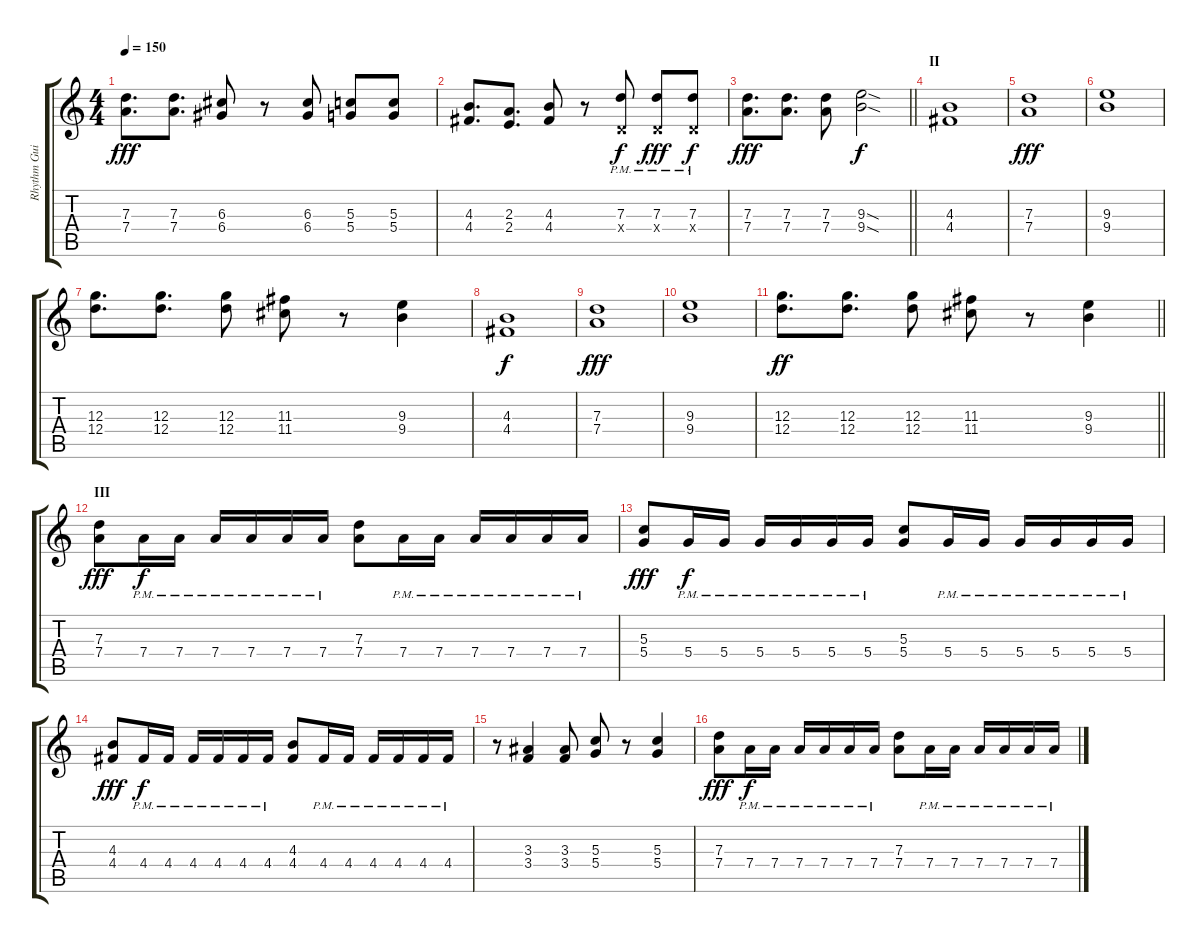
\track ("Rhythm Guitar" "Rhythm Gui") {instrument overdrivenguitar}
\staff {score tabs}
\tuning (E4 B3 G3 D3 A2 E2) {hide}
\ts (4 4)
\tempo 150
\clef g2
\ks c
(7.3 7.4).8{d dy fff} (7.3 7.4).8{d} (6.3 6.4).8 r.8 (6.3 6.4).8 (5.3 5.4).8 (5.3 5.4).8 |
(4.3 4.4).8{d} (2.3 2.4).8{d} (4.3 4.4).8 r.8 (7.3{pm} 0.4{x}).8{dy f} (7.3{pm} 0.4{x}).8{dy fff} (7.3{pm} 0.4{x}).8{dy f} |
\barLineRight lightlight
(7.3 7.4).8{d dy fff} (7.3 7.4).8{d} (7.3 7.4).8 (9.3{sod} 9.4{sod}).2{dy f} |
\section ("" "II")
(4.3 4.4).1 |
(7.3 7.4).1{dy fff} |
(9.3 9.4).1 |
(12.3 12.4).8{d} (12.3 12.4).8{d} (12.3 12.4).8 (11.3 11.4).8 r.8 (9.3 9.4).4 |
(4.3 4.4).1{dy f} |
(7.3 7.4).1{dy fff} |
(9.3 9.4).1 |
\barLineRight lightlight
(12.3 12.4).8{d dy ff} (12.3 12.4).8{d} (12.3 12.4).8 (11.3 11.4).8 r.8 (9.3 9.4).4 |
\section ("" "III")
(7.3 7.4).8{dy fff volume 16} 7.4{pm}.16{dy f} 7.4{pm}.16 7.4{pm}.16 7.4{pm}.16 7.4{pm}.16 7.4{pm}.16 (7.3 7.4).8 7.4{pm}.16 7.4{pm}.16 7.4{pm}.16 7.4{pm}.16 7.4{pm}.16 7.4{pm}.16 |
(5.3 5.4).8{dy fff} 5.4{pm}.16{dy f} 5.4{pm}.16 5.4{pm}.16 5.4{pm}.16 5.4{pm}.16 5.4{pm}.16 (5.3 5.4).8 5.4{pm}.16 5.4{pm}.16 5.4{pm}.16 5.4{pm}.16 5.4{pm}.16 5.4{pm}.16 |
(4.3 4.4).8{dy fff} 4.4{pm}.16{dy f} 4.4{pm}.16 4.4{pm}.16 4.4{pm}.16 4.4{pm}.16 4.4{pm}.16 (4.3 4.4).8 4.4{pm}.16 4.4{pm}.16 4.4{pm}.16 4.4{pm}.16 4.4{pm}.16 4.4{pm}.16 |
r.8 (3.3 3.4).4 (3.3 3.4).8 (5.3 5.4).8 r.8 (5.3 5.4).4 |
(7.3 7.4).8{dy fff} 7.4{pm}.16{dy f} 7.4{pm}.16 7.4{pm}.16 7.4{pm}.16 7.4{pm}.16 7.4{pm}.16 (7.3 7.4).8 7.4{pm}.16 7.4{pm}.16 7.4{pm}.16 7.4{pm}.16 7.4{pm}.16 7.4{pm}.16
